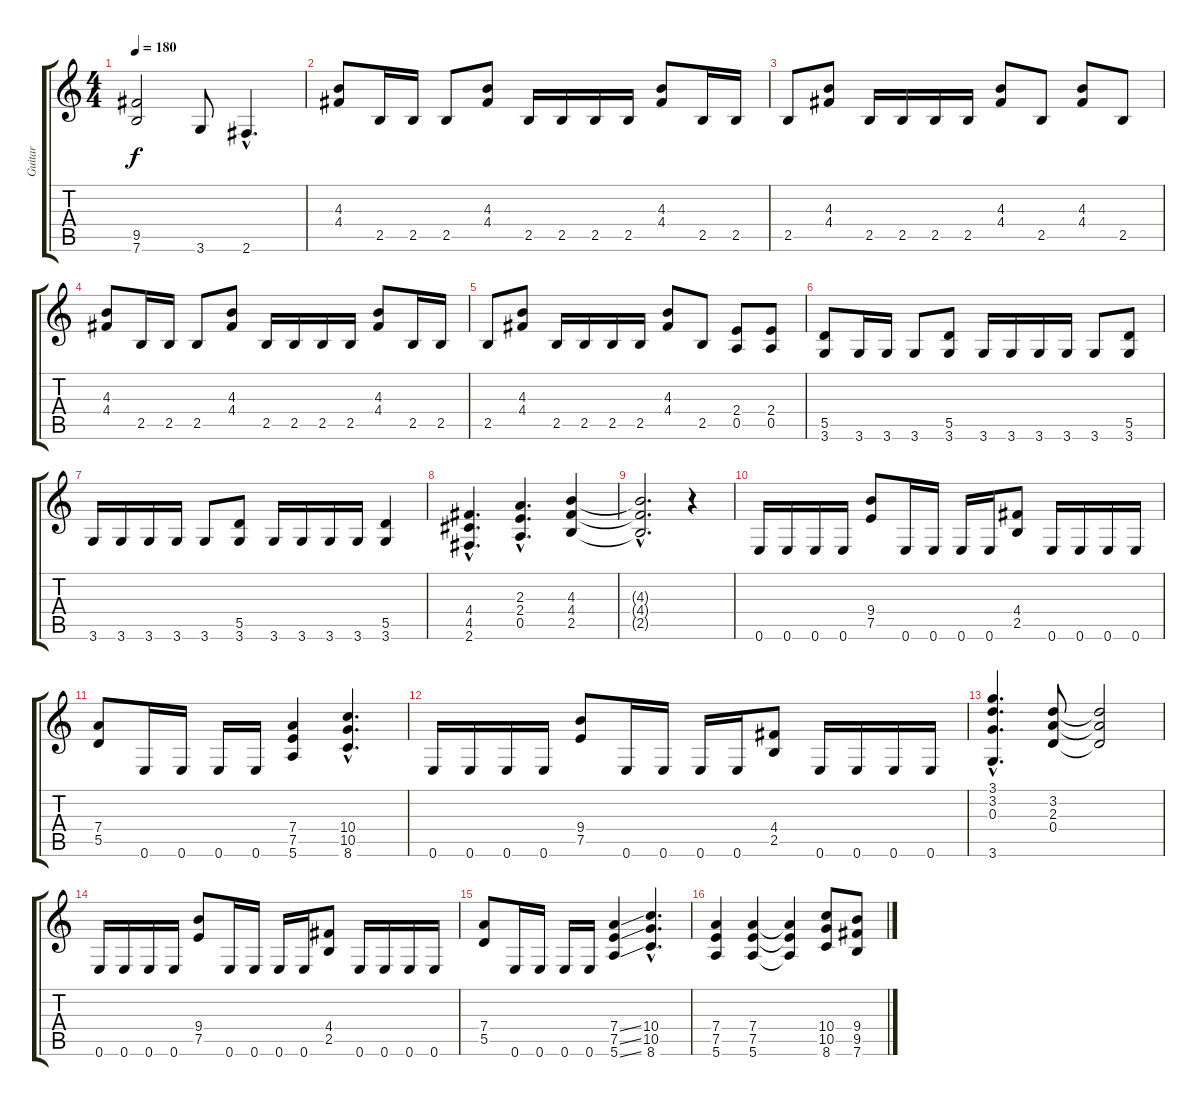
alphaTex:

\track ("Guitar" "Guitar") {instrument overdrivenguitar}
\staff {score tabs}
\tuning (E4 B3 G3 D3 A2 E2) {hide}
\ts (4 4)
\tempo 180
\clef g2
\ks c
(9.5{t} 7.6{t}).2{dy f} 3.6.8 2.6{hac}.4{d} |
(4.3 4.4).8 2.5.16 2.5.16 2.5.8 (4.3 4.4).8 2.5.16 2.5.16 2.5.16 2.5.16 (4.3 4.4).8 2.5.16 2.5.16 |
2.5.8 (4.3 4.4).8 2.5.16 2.5.16 2.5.16 2.5.16 (4.3 4.4).8 2.5.8 (4.3 4.4).8 2.5.8 |
(4.3 4.4).8 2.5.16 2.5.16 2.5.8 (4.3 4.4).8 2.5.16 2.5.16 2.5.16 2.5.16 (4.3 4.4).8 2.5.16 2.5.16 |
2.5.8 (4.3 4.4).8 2.5.16 2.5.16 2.5.16 2.5.16 (4.3 4.4).8 2.5.8 (2.4 0.5).8 (2.4 0.5).8 |
(5.5 3.6).8 3.6.16 3.6.16 3.6.8 (5.5 3.6).8 3.6.16 3.6.16 3.6.16 3.6.16 3.6.8 (5.5 3.6).8 |
3.6.16 3.6.16 3.6.16 3.6.16 3.6.8 (5.5 3.6).8 3.6.16 3.6.16 3.6.16 3.6.16 (5.5 3.6).4 |
(4.4{hac} 4.5{hac} 2.6{hac}).4{d} (2.3{hac} 2.4{hac} 0.5{hac}).4{d} (4.3 4.4 2.5).4 |
(4.3{hac t} 4.4{hac t} 2.5{hac t}).2{d} r.4 |
0.6.16 0.6.16 0.6.16 0.6.16 (9.4 7.5).8 0.6.16 0.6.16 0.6.16 0.6.16 (4.4 2.5).8 0.6.16 0.6.16 0.6.16 0.6.16 |
(7.4 5.5).8 0.6.16 0.6.16 0.6.16 0.6.16 (7.4 7.5 5.6).4 (10.4{hac} 10.5{hac} 8.6{hac}).4{d} |
0.6.16 0.6.16 0.6.16 0.6.16 (9.4 7.5).8 0.6.16 0.6.16 0.6.16 0.6.16 (4.4 2.5).8 0.6.16 0.6.16 0.6.16 0.6.16 |
(3.1{hac} 3.2{hac} 0.3{hac} 3.6{hac}).4{d} (3.2 2.3 0.4).8 (3.2{t} 2.3{t} 0.4{t}).2 |
0.6.16 0.6.16 0.6.16 0.6.16 (9.4 7.5).8 0.6.16 0.6.16 0.6.16 0.6.16 (4.4 2.5).8 0.6.16 0.6.16 0.6.16 0.6.16 |
(7.4 5.5).8 0.6.16 0.6.16 0.6.16 0.6.16 (7.4{ss} 7.5{ss} 5.6{ss}).4 (10.4{hac} 10.5{hac} 8.6{hac}).4{d} |
(7.4 7.5 5.6).4 (7.4 7.5 5.6).4 (7.4{t} 7.5{t} 5.6{t}).4 (10.4 10.5 8.6).8 (9.4 9.5 7.6).8
